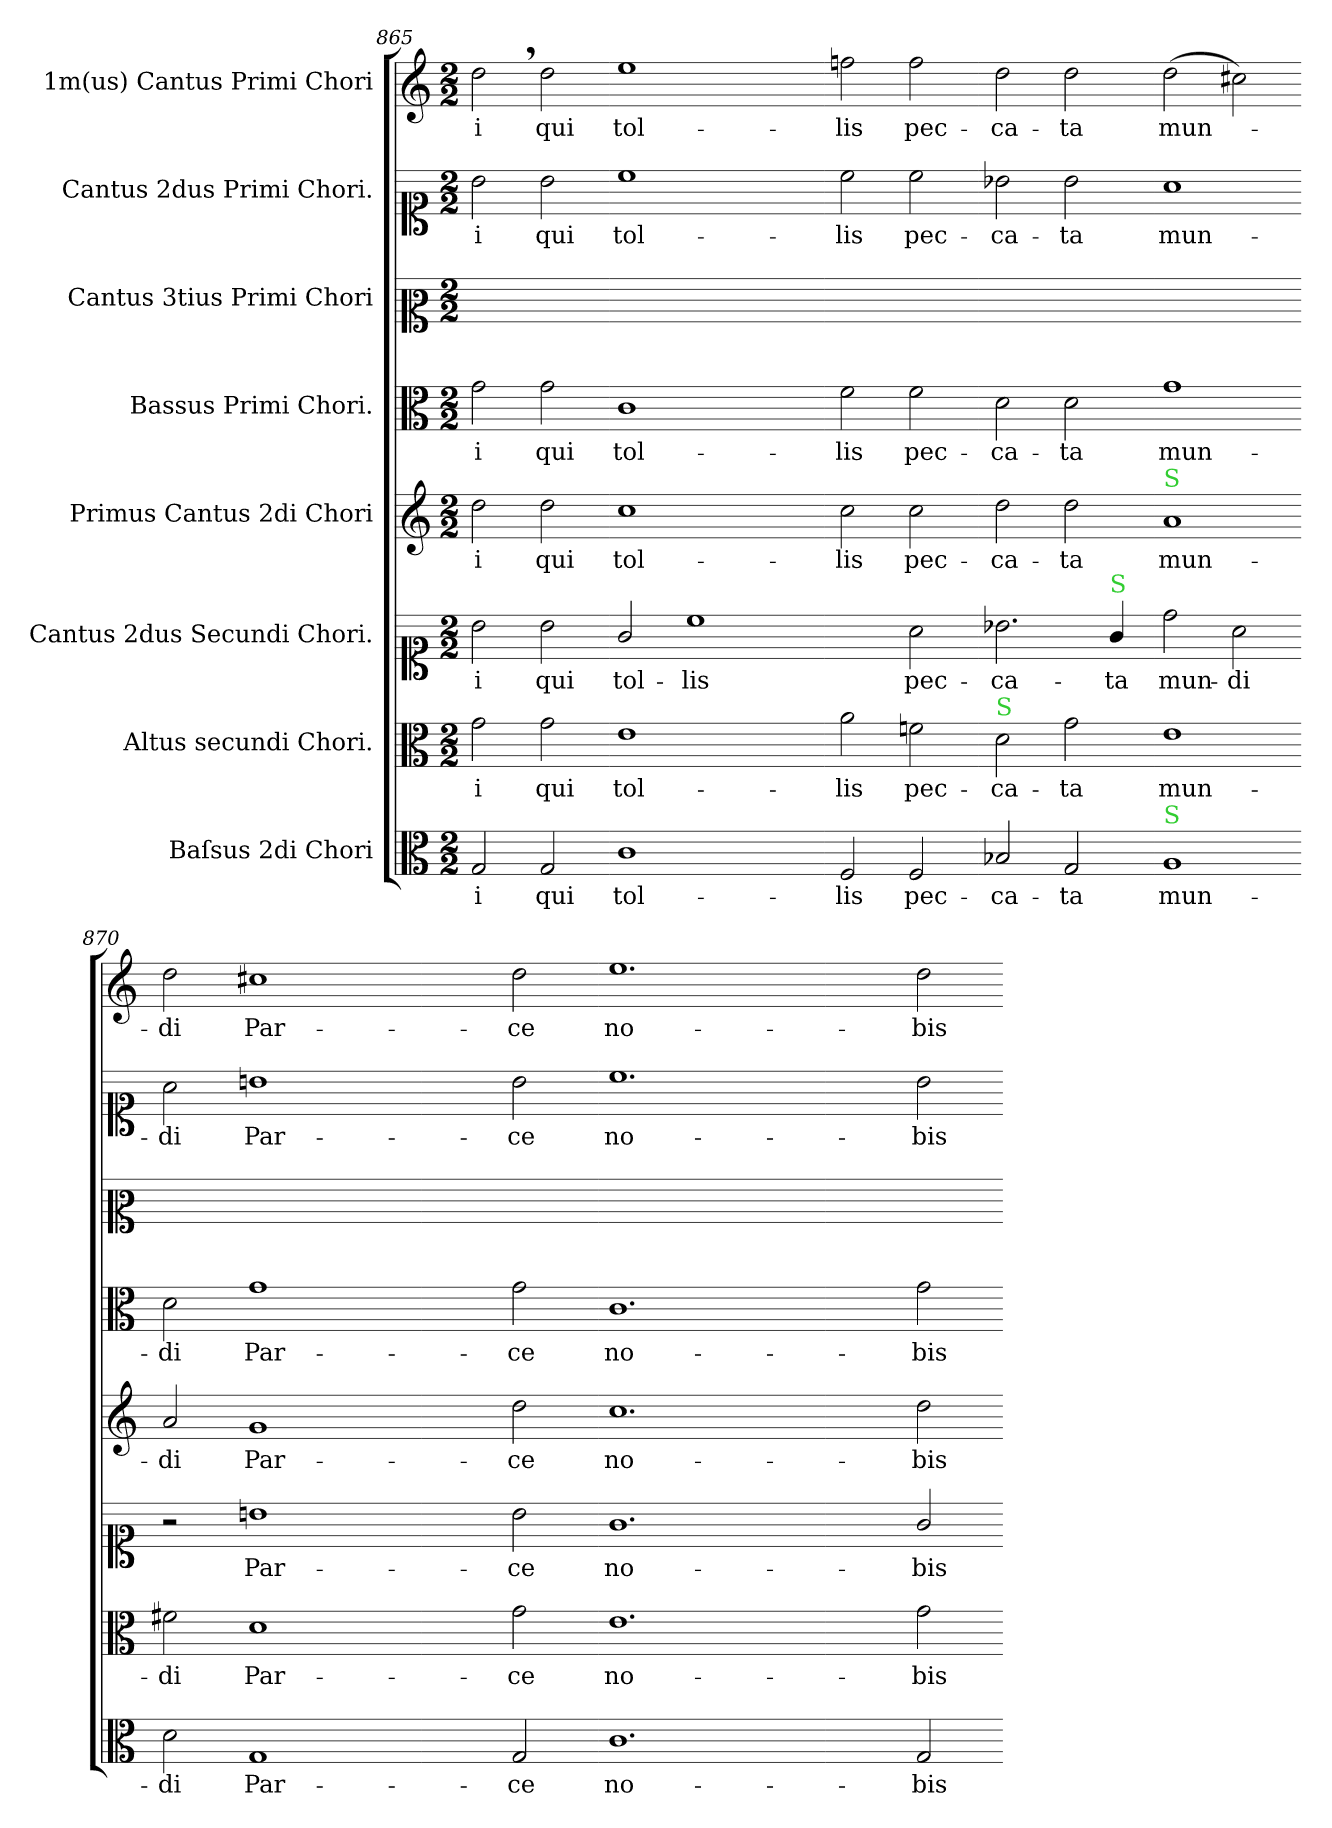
**kern	**text	**kern	**text	**kern	**text	**kern	**text	**kern	**text	**kern	**kern	**text	**kern	**text
*part8	*part8	*part7	*part7	*part6	*part6	*part5	*part5	*part4	*part4	*part3	*part2	*part2	*part1	*part1
*staff8	*staff8	*staff7	*staff7	*staff6	*staff6	*staff5	*staff5	*staff4	*staff4	*staff3	*staff2	*staff2	*staff1	*staff1
*I"Baſsus 2di Chori	*	*I"Altus secundi Chori.	*	*I"Cantus 2dus Secundi Chori.	*	*I"Primus Cantus 2di Chori	*	*I"Bassus Primi Chori.	*	*I"Cantus 3tius Primi Chori	*I"Cantus 2dus Primi Chori.	*	*I"1m(us) Cantus Primi Chori	*
*clefC3	*	*clefC3	*	*clefC1	*	*clefG2	*	*clefC3	*	*clefC2	*clefC1	*	*clefG2	*
*k[]	*	*k[]	*	*k[]	*	*k[]	*	*k[]	*	*k[]	*k[]	*	*k[]	*
*M2/2	*	*M2/2	*	*M2/2	*	*M2/2	*	*M2/2	*	*M2/2	*M2/2	*	*M2/2	*
=865	=865	=865	=865	=865	=865	=865	=865	=865	=865	=865	=865	=865	=865	=865
2G/	-i	2g\	-i	2b\	-i	2dd\	-i	2g\	-i	1ryy	2b\	-i	2dd,\	-i
2G/	qui	2g\	qui	2b\	qui	2dd\	qui	2g\	qui	.	2b\	qui	2dd\	qui
=866-	=866-	=866-	=866-	=866-	=866-	=866-	=866-	=866-	=866-	=866-	=866-	=866-	=866-	=866-
1c	tol-	1e	tol-	2g/	tol-	1cc	tol-	1c	tol-	1ryy	1cc	tol-	1ee	tol-
.	.	.	.	1cc\	-lis	.	.	.	.	.	.	.	.	.
2ryy	.	2ryy	.	.	.	2ryy	.	2ryy	.	2ryy	2ryy	.	2ryy	.
=867-	=867-	=867-	=867-	=867-	=867-	=867-	=867-	=867-	=867-	=867-	=867-	=867-	=867-	=867-
2F/	-lis	2a\	-lis	2ryy	.	2cc\	-lis	2f\	-lis	1ryy	2cc\	-lis	2ffn\	-lis
2F/	pec-	2fn\	pec-	2a\	pec-	2cc\	pec-	2f\	pec-	.	2cc\	pec-	2ff\	pec-
=868-	=868-	=868-	=868-	=868-	=868-	=868-	=868-	=868-	=868-	=868-	=868-	=868-	=868-	=868-
!	!	!LO:TX:a:color=limegreen:t=S	!	!	!	!	!	!	!	!	!	!	!	!
2B-X/	-ca-	2d\	-ca-	2.b-X\	-ca-	2dd\	-ca-	2d\	-ca-	1ryy	2b-X\	-ca-	2dd\	-ca-
2G/	-ta	2g\	-ta	.	.	2dd\	-ta	2d\	-ta	.	2b-\	-ta	2dd\	-ta
!	!	!	!	!LO:TX:a:color=limegreen:t=S	!	!	!	!	!	!	!	!	!	!
.	.	.	.	4g/	-ta	.	.	.	.	.	.	.	.	.
=869-	=869-	=869-	=869-	=869-	=869-	=869-	=869-	=869-	=869-	=869-	=869-	=869-	=869-	=869-
!	!	!	!	!	!	!LO:TX:a:color=limegreen:t=S	!	!	!	!	!	!	!	!
!LO:TX:a:color=limegreen:t=S	!	!	!	!	!	!	!	!	!	!	!	!	!	!
1A	mun-	1e	mun-	2dd\	mun-	1a	mun-	1g	mun-	1ryy	1a	mun-	(2dd\	mun-
.	.	.	.	2a\	-di	.	.	.	.	.	.	.	2cc#X\)	.
=870-	=870-	=870-	=870-	=870-	=870-	=870-	=870-	=870-	=870-	=870-	=870-	=870-	=870-	=870-
2d\	-di	2f#X\	-di	2r	.	2a/	-di	2d\	-di	1ryy	2a\	-di	2dd\	-di
1G/	Par-	1d\	Par-	1bn\	Par-	1g/	Par-	1g\	Par-	.	1bn\	Par-	1cc#X\	Par-
.	.	.	.	.	.	.	.	.	.	2ryy	.	.	.	.
=871-	=871-	=871-	=871-	=871-	=871-	=871-	=871-	=871-	=871-	=871-	=871-	=871-	=871-	=871-
2ryy	.	2ryy	.	2ryy	.	2ryy	.	2ryy	.	1ryy	2ryy	.	2ryy	.
2G/	-ce	2g\	-ce	2b\	-ce	2dd\	-ce	2g\	-ce	.	2b\	-ce	2dd\	-ce
=872-	=872-	=872-	=872-	=872-	=872-	=872-	=872-	=872-	=872-	=872-	=872-	=872-	=872-	=872-
1.c	no-	1.e	no-	1.g	no-	1.cc	no-	1.c	no-	1ryy	1.cc	no-	1.ee	no-
.	.	.	.	.	.	.	.	.	.	2ryy	.	.	.	.
=873-	=873-	=873-	=873-	=873-	=873-	=873-	=873-	=873-	=873-	=873-	=873-	=873-	=873-	=873-
2ryy	.	2ryy	.	2ryy	.	2ryy	.	2ryy	.	1ryy	2ryy	.	2ryy	.
2G/	-bis	2g\	-bis	2g/	-bis	2dd\	-bis	2g\	-bis	.	2b\	-bis	2dd\	-bis
=-	=-	=-	=-	=-	=-	=-	=-	=-	=-	=-	=-	=-	=-	=-
*-	*-	*-	*-	*-	*-	*-	*-	*-	*-	*-	*-	*-	*-	*-
